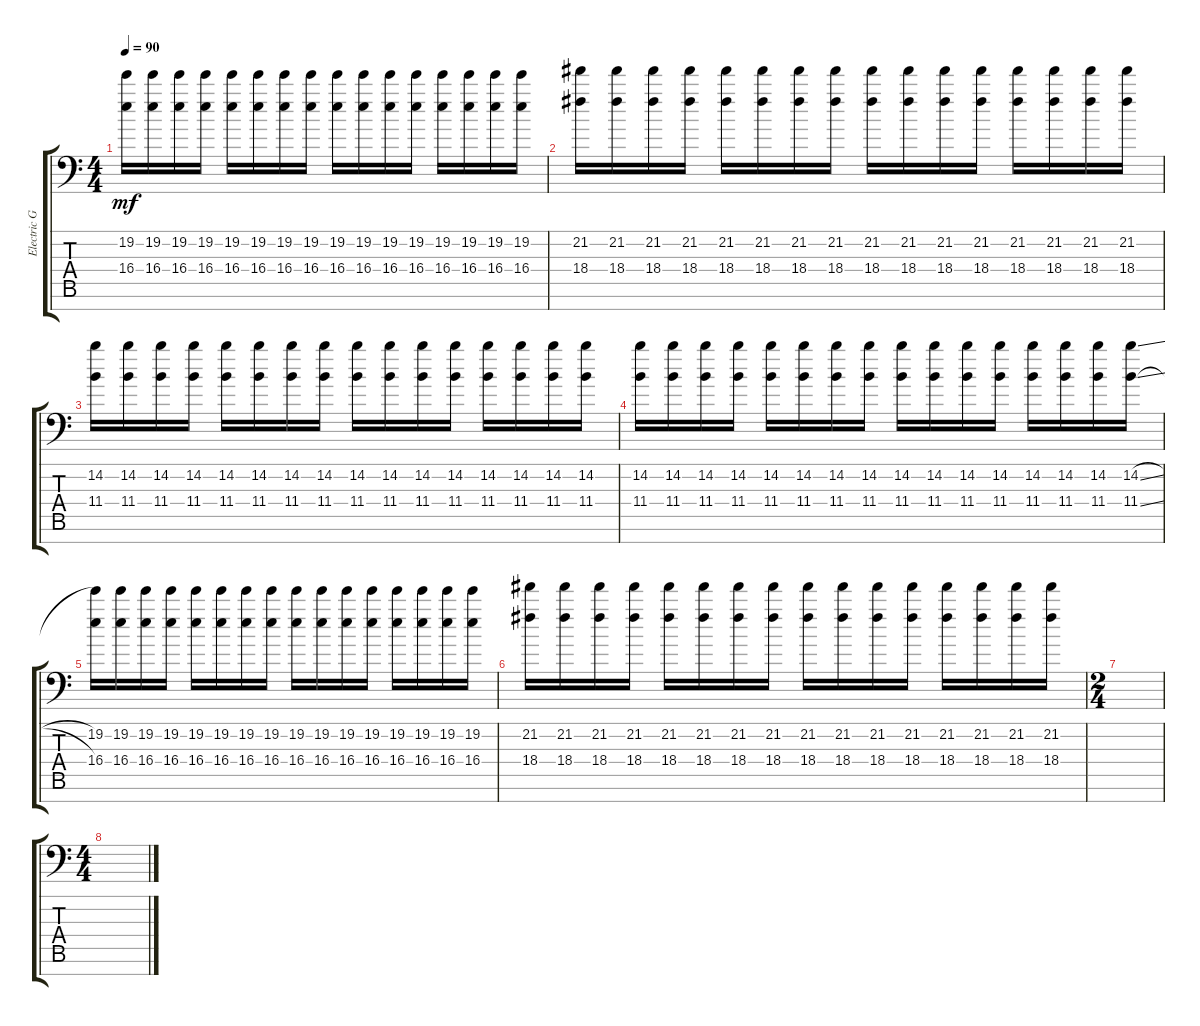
\track ("Electric Guitar" "Electric G") {instrument distortionguitar}
\staff {score tabs}
\tuning (D4 A3 F3 C3 G2 D2 A1) {hide}
\ts (4 4)
\tempo 90
\clef f4
\ks c
(19.2 16.4).16{dy mf} (19.2 16.4).16 (19.2 16.4).16 (19.2 16.4).16 (19.2 16.4).16 (19.2 16.4).16 (19.2 16.4).16 (19.2 16.4).16 (19.2 16.4).16 (19.2 16.4).16 (19.2 16.4).16 (19.2 16.4).16 (19.2 16.4).16 (19.2 16.4).16 (19.2 16.4).16 (19.2 16.4).16 |
(21.2 18.4).16 (21.2 18.4).16 (21.2 18.4).16 (21.2 18.4).16 (21.2 18.4).16 (21.2 18.4).16 (21.2 18.4).16 (21.2 18.4).16 (21.2 18.4).16 (21.2 18.4).16 (21.2 18.4).16 (21.2 18.4).16 (21.2 18.4).16 (21.2 18.4).16 (21.2 18.4).16 (21.2 18.4).16 |
(14.2 11.4).16 (14.2 11.4).16 (14.2 11.4).16 (14.2 11.4).16 (14.2 11.4).16 (14.2 11.4).16 (14.2 11.4).16 (14.2 11.4).16 (14.2 11.4).16 (14.2 11.4).16 (14.2 11.4).16 (14.2 11.4).16 (14.2 11.4).16 (14.2 11.4).16 (14.2 11.4).16 (14.2 11.4).16 |
(14.2 11.4).16 (14.2 11.4).16 (14.2 11.4).16 (14.2 11.4).16 (14.2 11.4).16 (14.2 11.4).16 (14.2 11.4).16 (14.2 11.4).16 (14.2 11.4).16 (14.2 11.4).16 (14.2 11.4).16 (14.2 11.4).16 (14.2 11.4).16 (14.2 11.4).16 (14.2 11.4).16 (14.2{sl} 11.4{sl}).16 |
(19.2 16.4).16 (19.2 16.4).16 (19.2 16.4).16 (19.2 16.4).16 (19.2 16.4).16 (19.2 16.4).16 (19.2 16.4).16 (19.2 16.4).16 (19.2 16.4).16 (19.2 16.4).16 (19.2 16.4).16 (19.2 16.4).16 (19.2 16.4).16 (19.2 16.4).16 (19.2 16.4).16 (19.2 16.4).16 |
(21.2 18.4).16 (21.2 18.4).16 (21.2 18.4).16 (21.2 18.4).16 (21.2 18.4).16 (21.2 18.4).16 (21.2 18.4).16 (21.2 18.4).16 (21.2 18.4).16 (21.2 18.4).16 (21.2 18.4).16 (21.2 18.4).16 (21.2 18.4).16 (21.2 18.4).16 (21.2 18.4).16 (21.2 18.4).16 |
\ts (2 4)
|
\ts (4 4)
